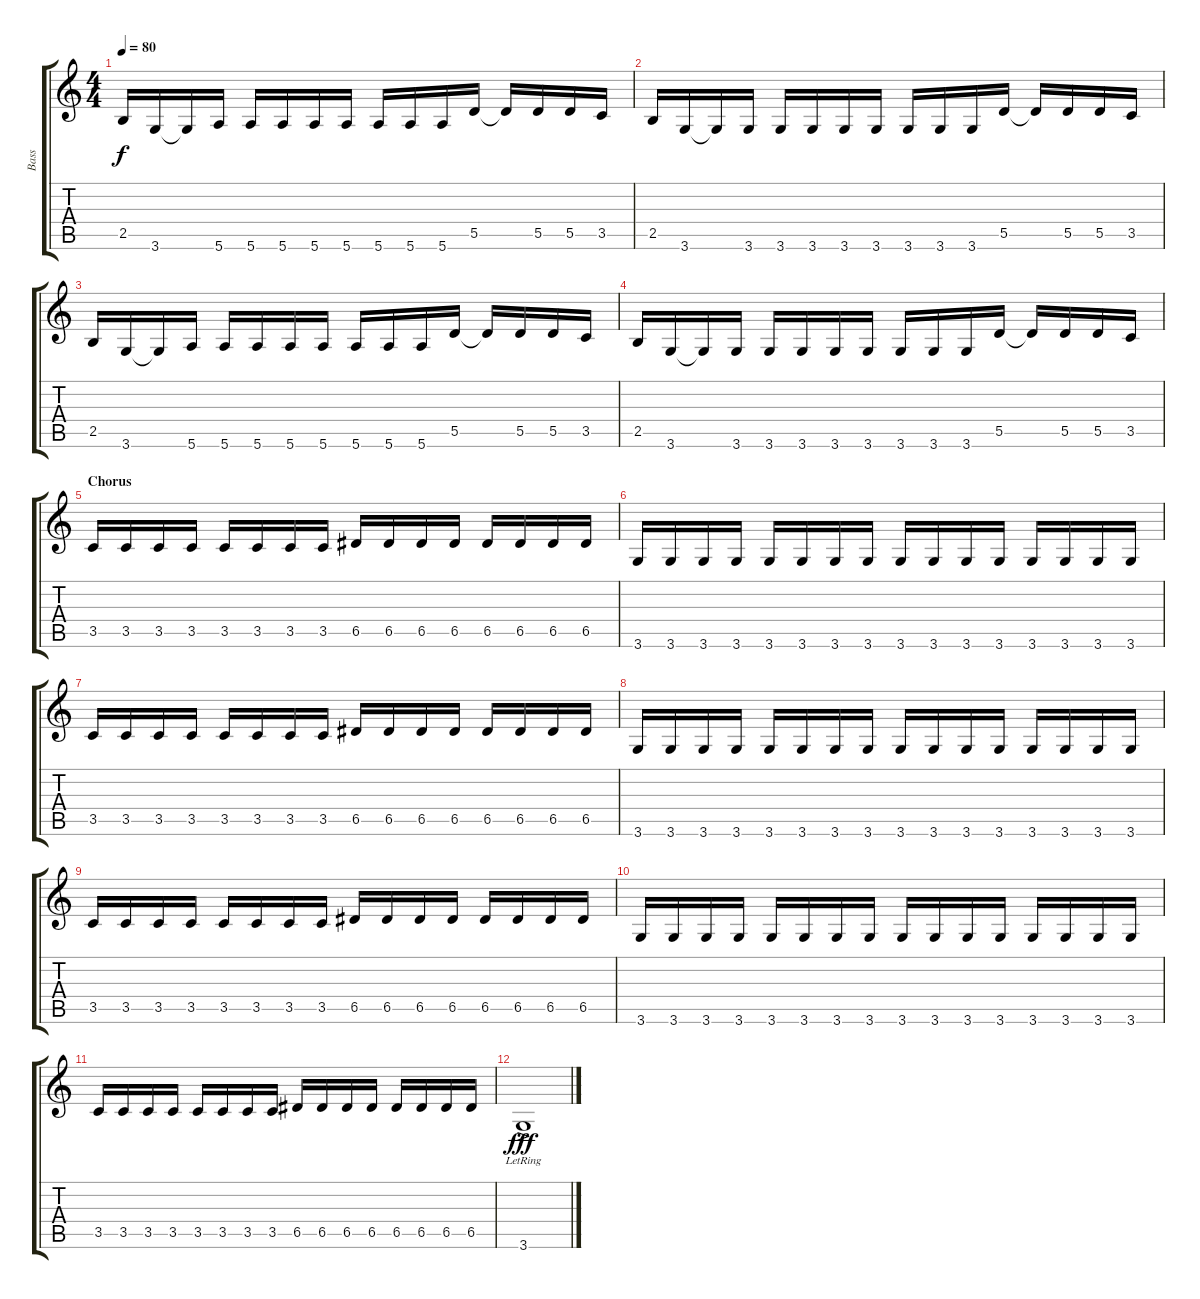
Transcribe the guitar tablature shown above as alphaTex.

\track ("Bass" "Bass") {instrument electricbasspick}
\staff {score tabs}
\tuning (E4 B3 G3 D3 A2 E2) {hide}
\ts (4 4)
\tempo 80
\clef g2
\ks c
2.5.16{dy f} 3.6.16 3.6{t}.16 5.6.16 5.6.16 5.6.16 5.6.16 5.6.16 5.6.16 5.6.16 5.6.16 5.5.16 5.5{t}.16 5.5.16 5.5.16 3.5.16 |
2.5.16 3.6.16 3.6{t}.16 3.6.16 3.6.16 3.6.16 3.6.16 3.6.16 3.6.16 3.6.16 3.6.16 5.5.16 5.5{t}.16 5.5.16 5.5.16 3.5.16 |
2.5.16 3.6.16 3.6{t}.16 5.6.16 5.6.16 5.6.16 5.6.16 5.6.16 5.6.16 5.6.16 5.6.16 5.5.16 5.5{t}.16 5.5.16 5.5.16 3.5.16 |
2.5.16 3.6.16 3.6{t}.16 3.6.16 3.6.16 3.6.16 3.6.16 3.6.16 3.6.16 3.6.16 3.6.16 5.5.16 5.5{t}.16 5.5.16 5.5.16 3.5.16 |
\section ("" "Chorus")
3.5.16 3.5.16 3.5.16 3.5.16 3.5.16 3.5.16 3.5.16 3.5.16 6.5.16 6.5.16 6.5.16 6.5.16 6.5.16 6.5.16 6.5.16 6.5.16 |
3.6.16 3.6.16 3.6.16 3.6.16 3.6.16 3.6.16 3.6.16 3.6.16 3.6.16 3.6.16 3.6.16 3.6.16 3.6.16 3.6.16 3.6.16 3.6.16 |
3.5.16 3.5.16 3.5.16 3.5.16 3.5.16 3.5.16 3.5.16 3.5.16 6.5.16 6.5.16 6.5.16 6.5.16 6.5.16 6.5.16 6.5.16 6.5.16 |
3.6.16 3.6.16 3.6.16 3.6.16 3.6.16 3.6.16 3.6.16 3.6.16 3.6.16 3.6.16 3.6.16 3.6.16 3.6.16 3.6.16 3.6.16 3.6.16 |
3.5.16 3.5.16 3.5.16 3.5.16 3.5.16 3.5.16 3.5.16 3.5.16 6.5.16 6.5.16 6.5.16 6.5.16 6.5.16 6.5.16 6.5.16 6.5.16 |
3.6.16 3.6.16 3.6.16 3.6.16 3.6.16 3.6.16 3.6.16 3.6.16 3.6.16 3.6.16 3.6.16 3.6.16 3.6.16 3.6.16 3.6.16 3.6.16 |
3.5.16 3.5.16 3.5.16 3.5.16 3.5.16 3.5.16 3.5.16 3.5.16 6.5.16 6.5.16 6.5.16 6.5.16 6.5.16 6.5.16 6.5.16 6.5.16 |
3.6{ac lr}.1{dy fff}
